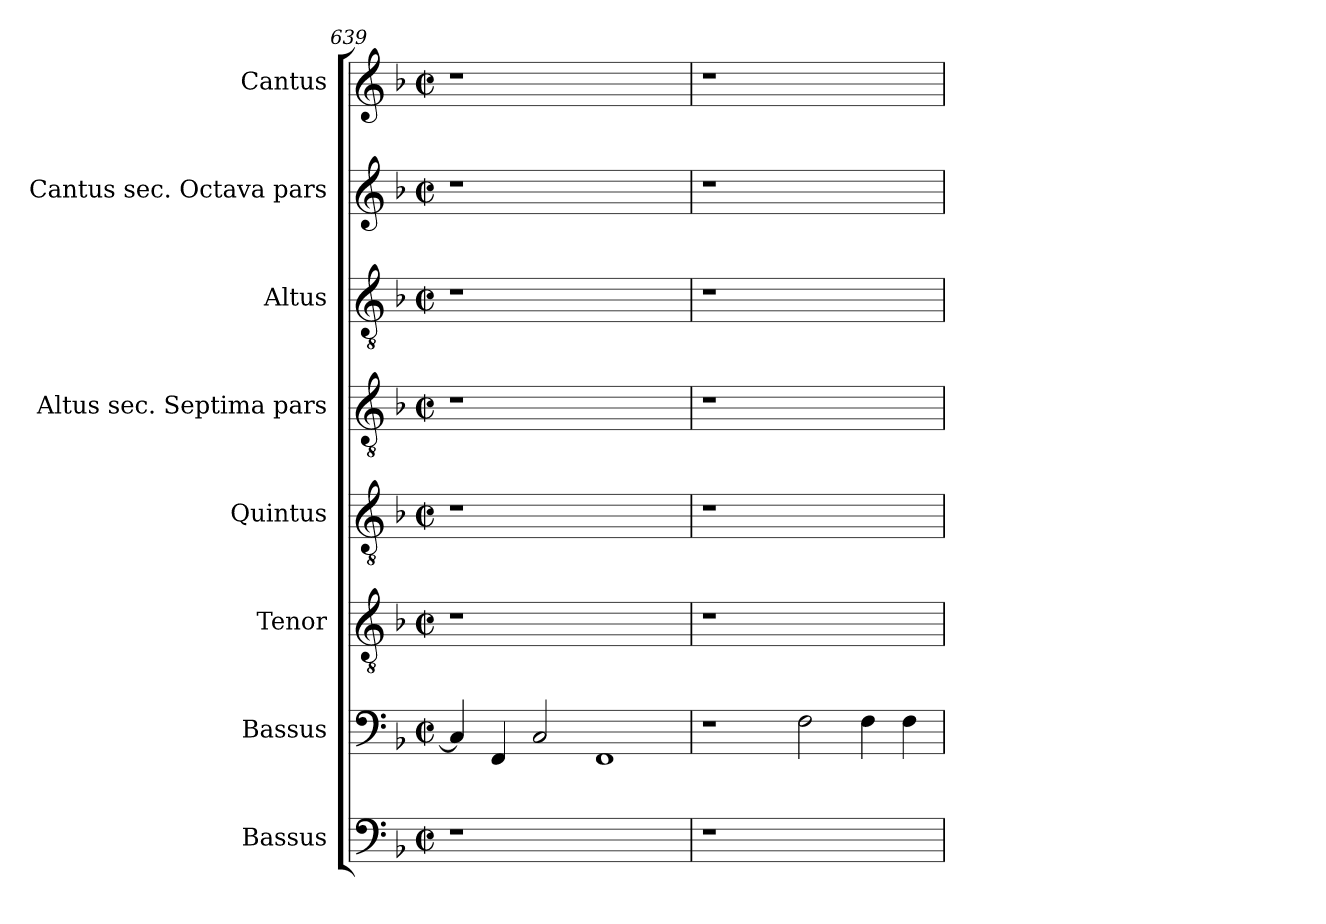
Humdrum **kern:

**kern	**kern	**kern	**kern	**kern	**kern	**kern	**kern
*part8	*part7	*part6	*part5	*part4	*part3	*part2	*part1
*staff8	*staff7	*staff6	*staff5	*staff4	*staff3	*staff2	*staff1
*I"Bassus	*I"Bassus	*I"Tenor	*I"Quintus	*I"Altus sec. Septima pars	*I"Altus	*I"Cantus sec. Octava pars	*I"Cantus
*	*I'Bassus	*I'Tenor	*I'Quintus	*	*I'Altus	*	*I'Cantus
*clefF4	*clefF4	*clefGv2	*clefGv2	*clefGv2	*clefGv2	*clefG2	*clefG2
*k[b-]	*k[b-]	*k[b-]	*k[b-]	*k[b-]	*k[b-]	*k[b-]	*k[b-]
*F:	*F:	*F:	*F:	*F:	*F:	*F:	*F:
*M2/2	*M2/2	*M2/2	*M2/2	*M2/2	*M2/2	*M2/2	*M2/2
*met(c|)	*met(c|)	*met(c|)	*met(c|)	*met(c|)	*met(c|)	*met(c|)	*met(c|)
=639	=639	=639	=639	=639	=639	=639	=639
1r	4C/]	1r	1r	1r	1r	1r	1r
.	4FF/	.	.	.	.	.	.
.	2C/	.	.	.	.	.	.
1ryy	1FF	1ryy	1ryy	1ryy	1ryy	1ryy	1ryy
=640	=640	=640	=640	=640	=640	=640	=640
1r	1r	1r	1r	1r	1r	1r	1r
1ryy	2F\	1ryy	1ryy	1ryy	1ryy	1ryy	1ryy
.	4F\	.	.	.	.	.	.
.	4F\	.	.	.	.	.	.
=	=	=	=	=	=	=	=
*-	*-	*-	*-	*-	*-	*-	*-
